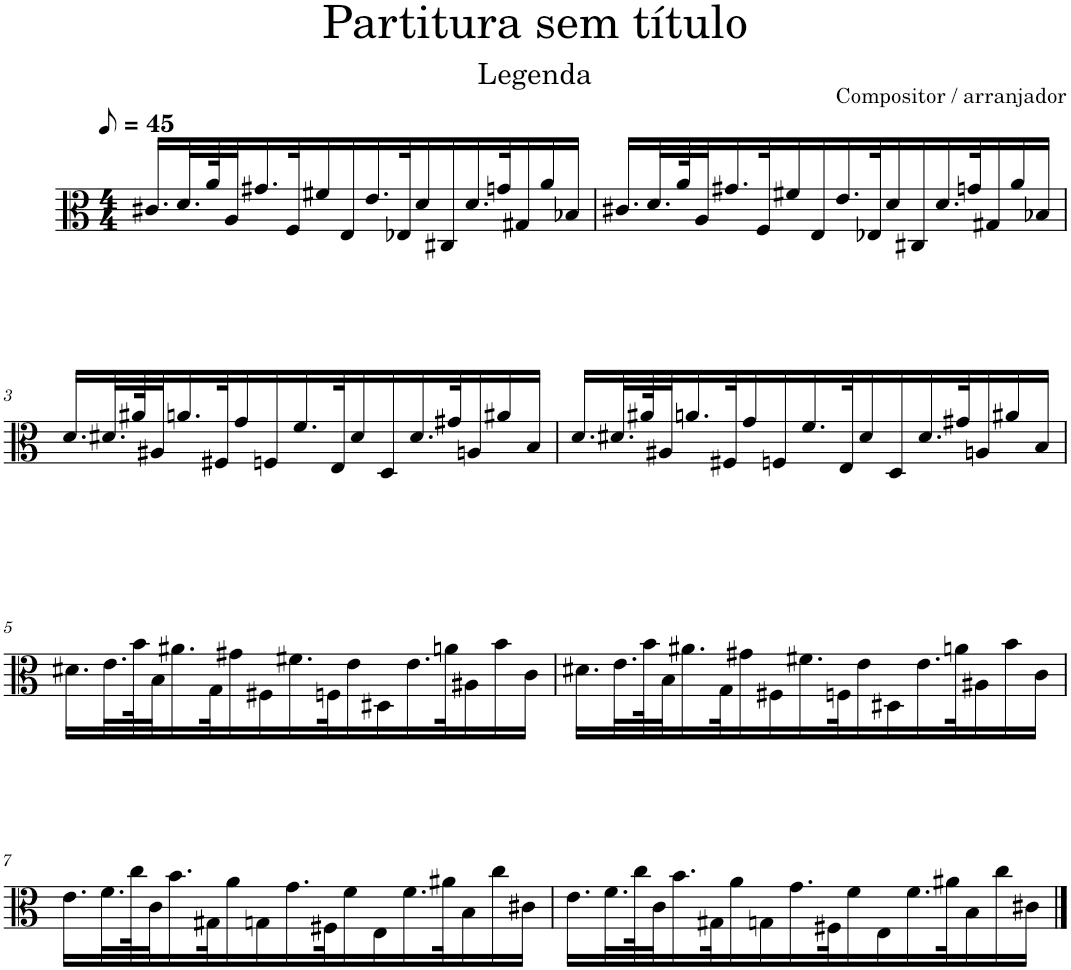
**kern
*part1
*staff1
*I"Viola
*I'Vla.
*clefC3
*k[]
*M4/4
*MM23
=1
16.c#X/LL
32.d/L
64a/K
32A/J
16.g#X/
32F/K
16f#X/
16E/
16.e/
32E-X/K
16d/
16C#X/
16.d/
32gn/K
16G#X/
16a/
16B-X/JJ
=2
16.c#X/LL
32.d/L
64a/K
32A/J
16.g#X/
32F/K
16f#X/
16E/
16.e/
32E-X/K
16d/
16C#X/
16.d/
32gn/K
16G#X/
16a/
16B-X/JJ
!!LO:LB:g=z
=3
16.d/LL
32.d#X/L
64a#X/K
32A#X/J
16.an/
32F#X/K
16g/
16Fn/
16.f/
32E/K
16d#/
16D/
16.d#/
32g#X/K
16An/
16a#X/
16B/JJ
=4
16.d/LL
32.d#X/L
64a#X/K
32A#X/J
16.an/
32F#X/K
16g/
16Fn/
16.f/
32E/K
16d#/
16D/
16.d#/
32g#X/K
16An/
16a#X/
16B/JJ
!!LO:LB:g=z
=5
16.d#X\LL
32.e\L
64b\K
32B\J
16.a#X\
32G\K
16g#X\
16F#X\
16.f#X\
32Fn\K
16e\
16D#X\
16.e\
32an\K
16A#X\
16b\
16c\JJ
=6
16.d#X\LL
32.e\L
64b\K
32B\J
16.a#X\
32G\K
16g#X\
16F#X\
16.f#X\
32Fn\K
16e\
16D#X\
16.e\
32an\K
16A#X\
16b\
16c\JJ
!!LO:LB:g=z
=7
16.e\LL
32.f\L
64cc\K
32c\J
16.b\
32G#X\K
16a\
16Gn\
16.g\
32F#X\K
16f\
16E\
16.f\
32a#X\K
16B\
16cc\
16c#X\JJ
=8
16.e\LL
32.f\L
64cc\K
32c\J
16.b\
32G#X\K
16a\
16Gn\
16.g\
32F#X\K
16f\
16E\
16.f\
32a#X\K
16B\
16cc\
16c#X\JJ
==
*-
